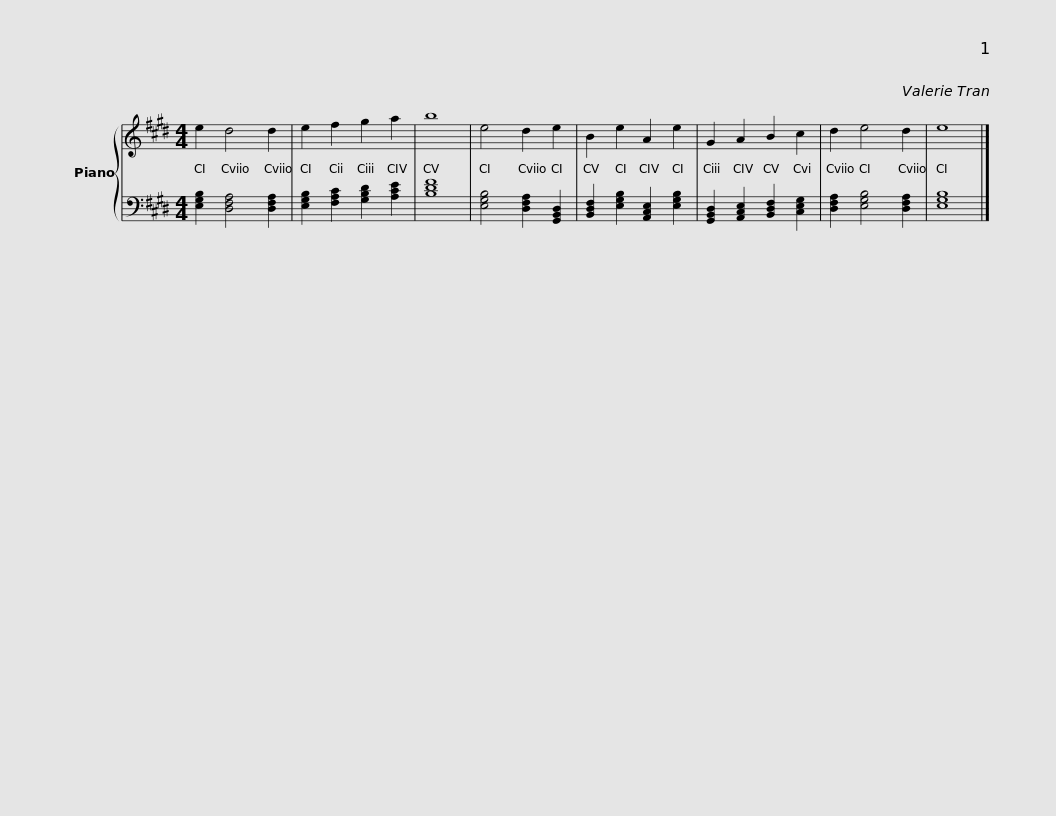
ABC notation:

X:1
%%score { 1 | 2 }
L:1/8
M:4/4
I:linebreak $
K:E
V:1 treble
V:2 bass
V:1
 e2 d4 d2 | e2 f2 g2 a2 | b8 | e4 d2 e2 | B2 e2 A2 e2 | %5
 G2 A2 B2 c2 | d2 e4 d2 | e8 |] %8
V:2
 [E,G,B,]2 [D,F,A,]4 [D,F,A,]2 | [E,G,B,]2 [F,A,C]2 [G,B,D]2 [A,CE]2 | [B,DF]8 | [E,G,B,]4 [D,F,A,]2 [G,,B,,D,]2 | [B,,D,F,]2 [E,G,B,]2 [A,,C,E,]2 [E,G,B,]2 | %5
 [G,,B,,D,]2 [A,,C,E,]2 [B,,D,F,]2 [C,E,G,]2 | [D,F,A,]2 [E,G,B,]4 [D,F,A,]2 | [E,G,B,]8 |] %8
